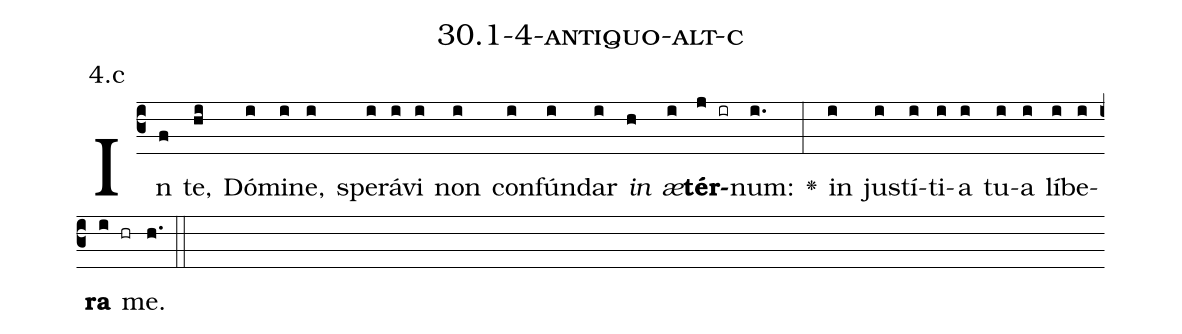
name: 30.1-4-antiquo-alt-c;
annotation: 4.c;
%%
(c3)In(f) te,(hi) Dó(i)mi(i)ne,(i) spe(i)rá(i)vi(i) non(i) con(i)fún(i)dar(i) <i>in</i>(h) <i>æ</i>(i)<b>tér</b>(j ir)num:(i.) <v>\greheightstar</v>(:) in(i) jus(i)tí(i)ti(i)a(i) tu(i)a(i) lí(i)be(i)<b>ra</b>(i hr) me.(h.) (::)


%E(i) u(i) o(i) u(i) a(i) e.(h.) (::)
